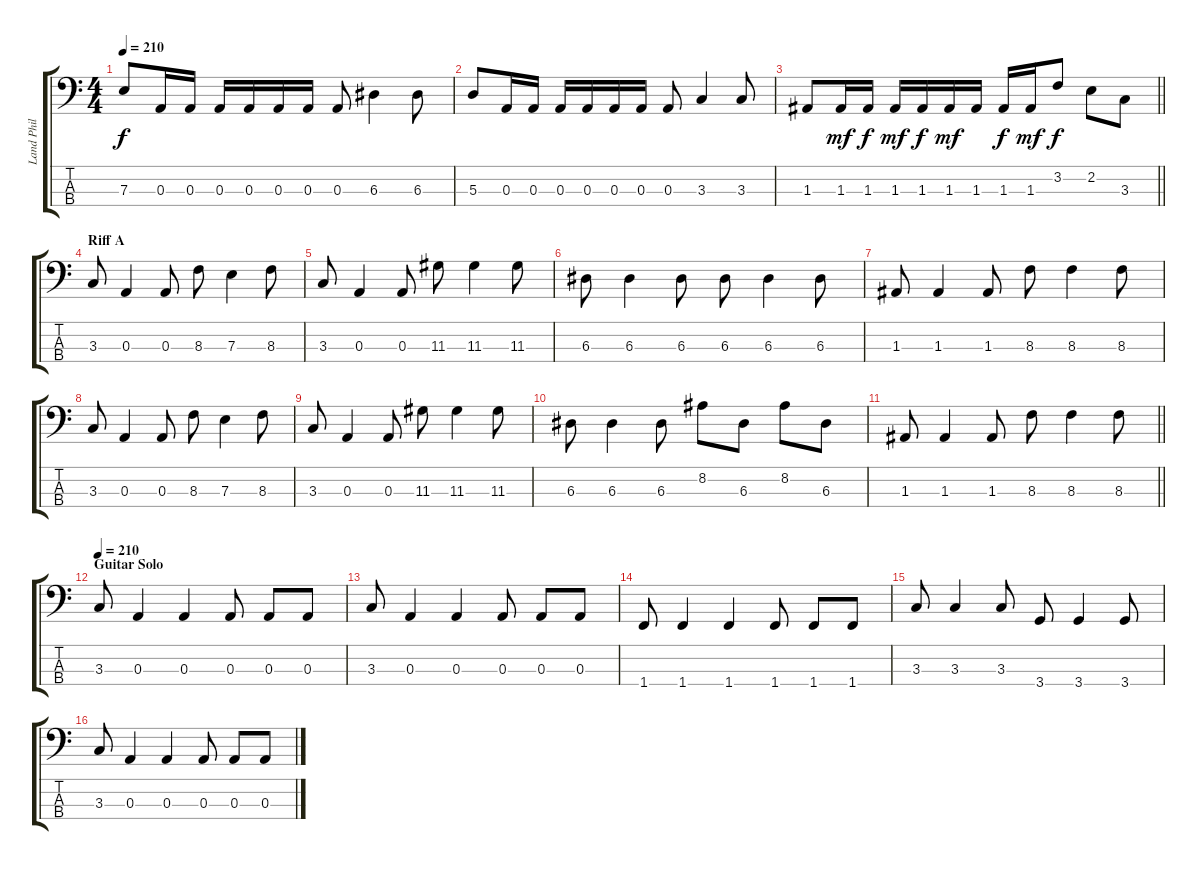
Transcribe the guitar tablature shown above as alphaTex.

\track ("Land Phil" "Land Phil") {instrument electricbasspick}
\staff {score tabs}
\tuning (G2 D2 A1 E1) {hide}
\ts (4 4)
\tempo 210
\clef f4
\ks c
7.3.8{dy f} 0.3.16 0.3.16 0.3.16 0.3.16 0.3.16 0.3.16 0.3.8 6.3.4 6.3.8 |
5.3.8 0.3.16 0.3.16 0.3.16 0.3.16 0.3.16 0.3.16 0.3.8 3.3.4 3.3.8 |
\barLineRight lightlight
1.3.8 1.3.16{dy mf} 1.3.16{dy f} 1.3.16{dy mf} 1.3.16{dy f} 1.3.16{dy mf} 1.3.16 1.3.16{dy f} 1.3.16{dy mf} 3.2.8{dy f} 2.2.8 3.3.8 |
\section ("" "Riff A")
3.3.8 0.3.4 0.3.8 8.3.8 7.3.4 8.3.8 |
3.3.8 0.3.4 0.3.8 11.3.8 11.3.4 11.3.8 |
6.3.8 6.3.4 6.3.8 6.3.8 6.3.4 6.3.8 |
1.3.8 1.3.4 1.3.8 8.3.8 8.3.4 8.3.8 |
3.3.8 0.3.4 0.3.8 8.3.8 7.3.4 8.3.8 |
3.3.8 0.3.4 0.3.8 11.3.8 11.3.4 11.3.8 |
6.3.8 6.3.4 6.3.8 8.2.8 6.3.8 8.2.8 6.3.8 |
\barLineRight lightlight
1.3.8 1.3.4 1.3.8 8.3.8 8.3.4 8.3.8 |
\section ("" "Guitar Solo")
\tempo 210
3.3.8 0.3.4 0.3.4 0.3.8 0.3.8 0.3.8 |
3.3.8 0.3.4 0.3.4 0.3.8 0.3.8 0.3.8 |
1.4.8 1.4.4 1.4.4 1.4.8 1.4.8 1.4.8 |
3.3.8 3.3.4 3.3.8 3.4.8 3.4.4 3.4.8 |
3.3.8 0.3.4 0.3.4 0.3.8 0.3.8 0.3.8
